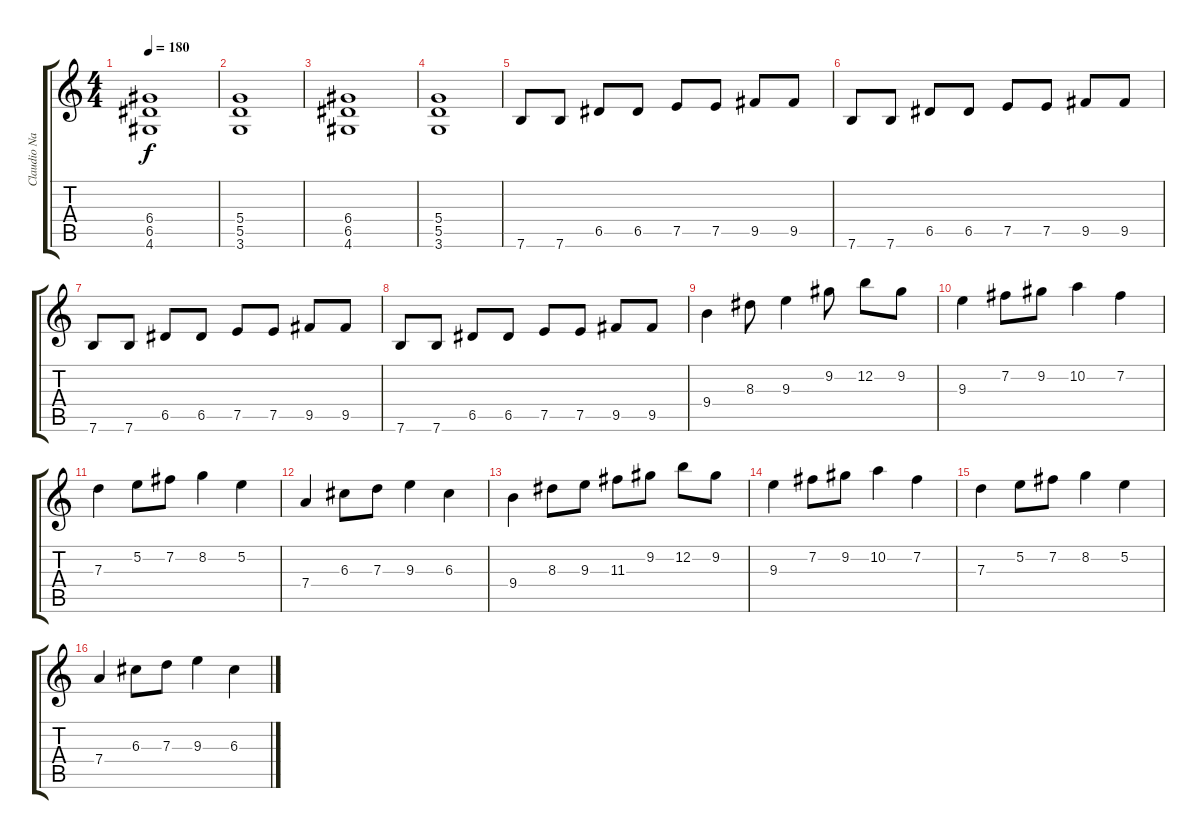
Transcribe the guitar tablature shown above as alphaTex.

\track ("Claudio Narea" "Claudio Na") {instrument distortionguitar}
\staff {score tabs}
\tuning (E4 B3 G3 D3 A2 E2) {hide}
\ts (4 4)
\tempo 180
\clef g2
\ks c
(6.4 6.5 4.6).1{dy f} |
(5.4 5.5 3.6).1 |
(6.4 6.5 4.6).1 |
(5.4 5.5 3.6).1 |
7.6.8 7.6.8 6.5.8 6.5.8 7.5.8 7.5.8 9.5.8 9.5.8 |
7.6.8 7.6.8 6.5.8 6.5.8 7.5.8 7.5.8 9.5.8 9.5.8 |
7.6.8 7.6.8 6.5.8 6.5.8 7.5.8 7.5.8 9.5.8 9.5.8 |
7.6.8 7.6.8 6.5.8 6.5.8 7.5.8 7.5.8 9.5.8 9.5.8 |
9.4.4 8.3.8 9.3.4 9.2.8 12.2.8 9.2.8 |
9.3.4 7.2.8 9.2.8 10.2.4 7.2.4 |
7.3.4 5.2.8 7.2.8 8.2.4 5.2.4 |
7.4.4 6.3.8 7.3.8 9.3.4 6.3.4 |
9.4.4 8.3.8 9.3.8 11.3.8 9.2.8 12.2.8 9.2.8 |
9.3.4 7.2.8 9.2.8 10.2.4 7.2.4 |
7.3.4 5.2.8 7.2.8 8.2.4 5.2.4 |
7.4.4 6.3.8 7.3.8 9.3.4 6.3.4
